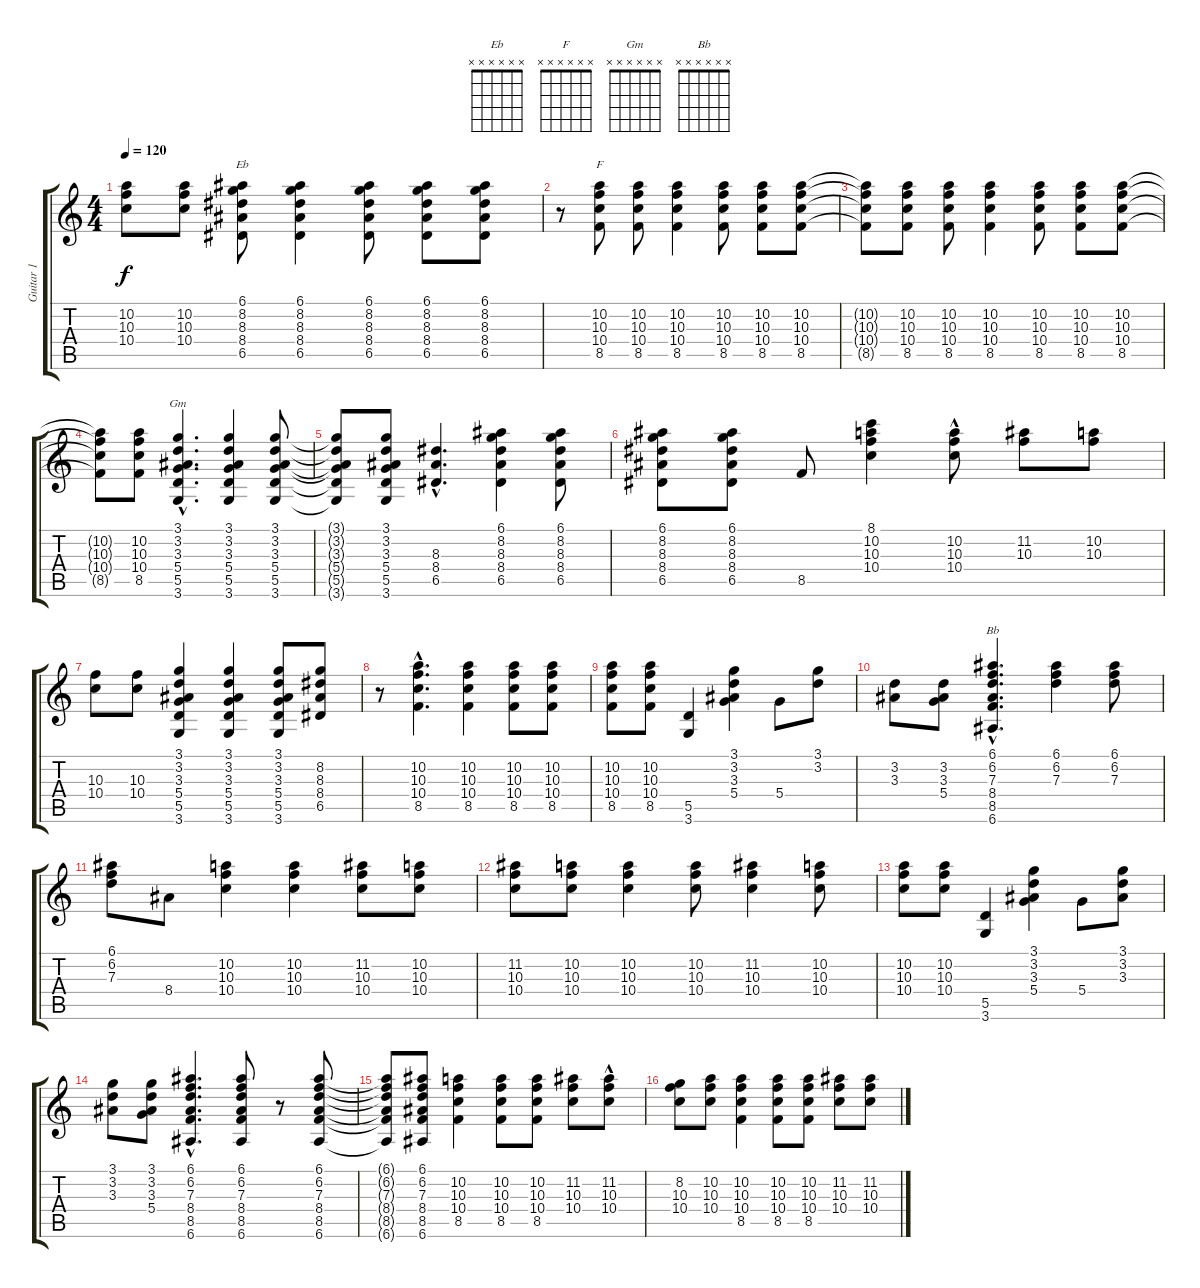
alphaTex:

\track ("Guitar 1" "Guitar 1") {instrument distortionguitar}
\staff {score tabs}
\tuning (E4 B3 G3 D3 A2 E2) {hide}
\chord ("Eb" x x x x x x) {firstfret 0}
\chord ("F" x x x x x x) {firstfret 0}
\chord ("Gm" x x x x x x) {firstfret 0}
\chord ("Bb" x x x x x x) {firstfret 0}
\ts (4 4)
\tempo 120
\clef g2
\ks c
(10.2 10.3 10.4).8{dy f} (10.2 10.3 10.4).8 (6.1 8.2 8.3 8.4 6.5).8{ch "Eb"} (6.1 8.2 8.3 8.4 6.5).4 (6.1 8.2 8.3 8.4 6.5).8 (6.1 8.2 8.3 8.4 6.5).8 (6.1 8.2 8.3 8.4 6.5).8 |
r.8 (10.2 10.3 10.4 8.5).8{ch "F"} (10.2 10.3 10.4 8.5).8 (10.2 10.3 10.4 8.5).4 (10.2 10.3 10.4 8.5).8 (10.2 10.3 10.4 8.5).8 (10.2 10.3 10.4 8.5).8 |
(10.2{t} 10.3{t} 10.4{t} 8.5{t}).8 (10.2 10.3 10.4 8.5).8 (10.2 10.3 10.4 8.5).8 (10.2 10.3 10.4 8.5).4 (10.2 10.3 10.4 8.5).8 (10.2 10.3 10.4 8.5).8 (10.2 10.3 10.4 8.5).8 |
(10.2{t} 10.3{t} 10.4{t} 8.5{t}).8 (10.2 10.3 10.4 8.5).8 (3.1{hac} 3.2{hac} 3.3{hac} 5.4{hac} 5.5{hac} 3.6{hac}).4{d ch "Gm"} (3.1 3.2 3.3 5.4 5.5 3.6).4 (3.1 3.2 3.3 5.4 5.5 3.6).8 |
(3.1{t} 3.2{t} 3.3{t} 5.4{t} 5.5{t} 3.6{t}).8 (3.1 3.2 3.3 5.4 5.5 3.6).8 (8.3{hac} 8.4{hac} 6.5{hac}).4{d} (6.1 8.2 8.3 8.4 6.5).4 (6.1 8.2 8.3 8.4 6.5).8 |
(6.1 8.2 8.3 8.4 6.5).8 (6.1 8.2 8.3 8.4 6.5).8 8.5.8 (8.1 10.2 10.3 10.4).4 (10.2 10.3 10.4{hac}).8 (11.2 10.3).8 (10.2 10.3).8 |
(10.3 10.4).8 (10.3 10.4).8 (3.1 3.2 3.3 5.4 5.5 3.6).4 (3.1 3.2 3.3 5.4 5.5 3.6).4 (3.1 3.2 3.3 5.4 5.5 3.6).8 (8.2 8.3 8.4 6.5).8 |
r.8 (10.2{hac} 10.3{hac} 10.4{hac} 8.5{hac}).4{d} (10.2 10.3 10.4 8.5).4 (10.2 10.3 10.4 8.5).8 (10.2 10.3 10.4 8.5).8 |
(10.2 10.3 10.4 8.5).8 (10.2 10.3 10.4 8.5).8 (5.5 3.6).4 (3.1 3.2 3.3 5.4).4 5.4.8 (3.1 3.2).8 |
(3.2 3.3).8 (3.2 3.3 5.4).8 (6.1{hac} 6.2{hac} 7.3{hac} 8.4{hac} 8.5{hac} 6.6{hac}).4{d ch "Bb"} (6.1 6.2 7.3).4 (6.1 6.2 7.3).8 |
(6.1 6.2 7.3).8 8.4.8 (10.2 10.3 10.4).4 (10.2 10.3 10.4).4 (11.2 10.3 10.4).8 (10.2 10.3 10.4).8 |
(11.2 10.3 10.4).8 (10.2 10.3 10.4).8 (10.2 10.3 10.4).4 (10.2 10.3 10.4).8 (11.2 10.3 10.4).4 (10.2 10.3 10.4).8 |
(10.2 10.3 10.4).8 (10.2 10.3 10.4).8 (5.5 3.6).4 (3.1 3.2 3.3 5.4).4 5.4.8 (3.1 3.2 3.3).8 |
(3.1 3.2 3.3).8 (3.1 3.2 3.3 5.4).8 (6.1{hac} 6.2{hac} 7.3{hac} 8.4{hac} 8.5{hac} 6.6{hac}).4{d} (6.1 6.2 7.3 8.4 8.5 6.6).8 r.8 (6.1 6.2 7.3 8.4 8.5 6.6).8 |
(6.1{t} 6.2{t} 7.3{t} 8.4{t} 8.5{t} 6.6{t}).8 (6.1 6.2 7.3 8.4 8.5 6.6).8 (10.2 10.3 10.4 8.5).4 (10.2 10.3 10.4 8.5).8 (10.2 10.3 10.4 8.5).8 (11.2 10.3 10.4).8 (11.2{hac} 10.3 10.4).8 |
(8.2 10.3 10.4).8 (10.2 10.3 10.4).8 (10.2 10.3 10.4 8.5).4 (10.2 10.3 10.4 8.5).8 (10.2 10.3 10.4 8.5).8 (11.2 10.3 10.4).8 (11.2 10.3 10.4).8
